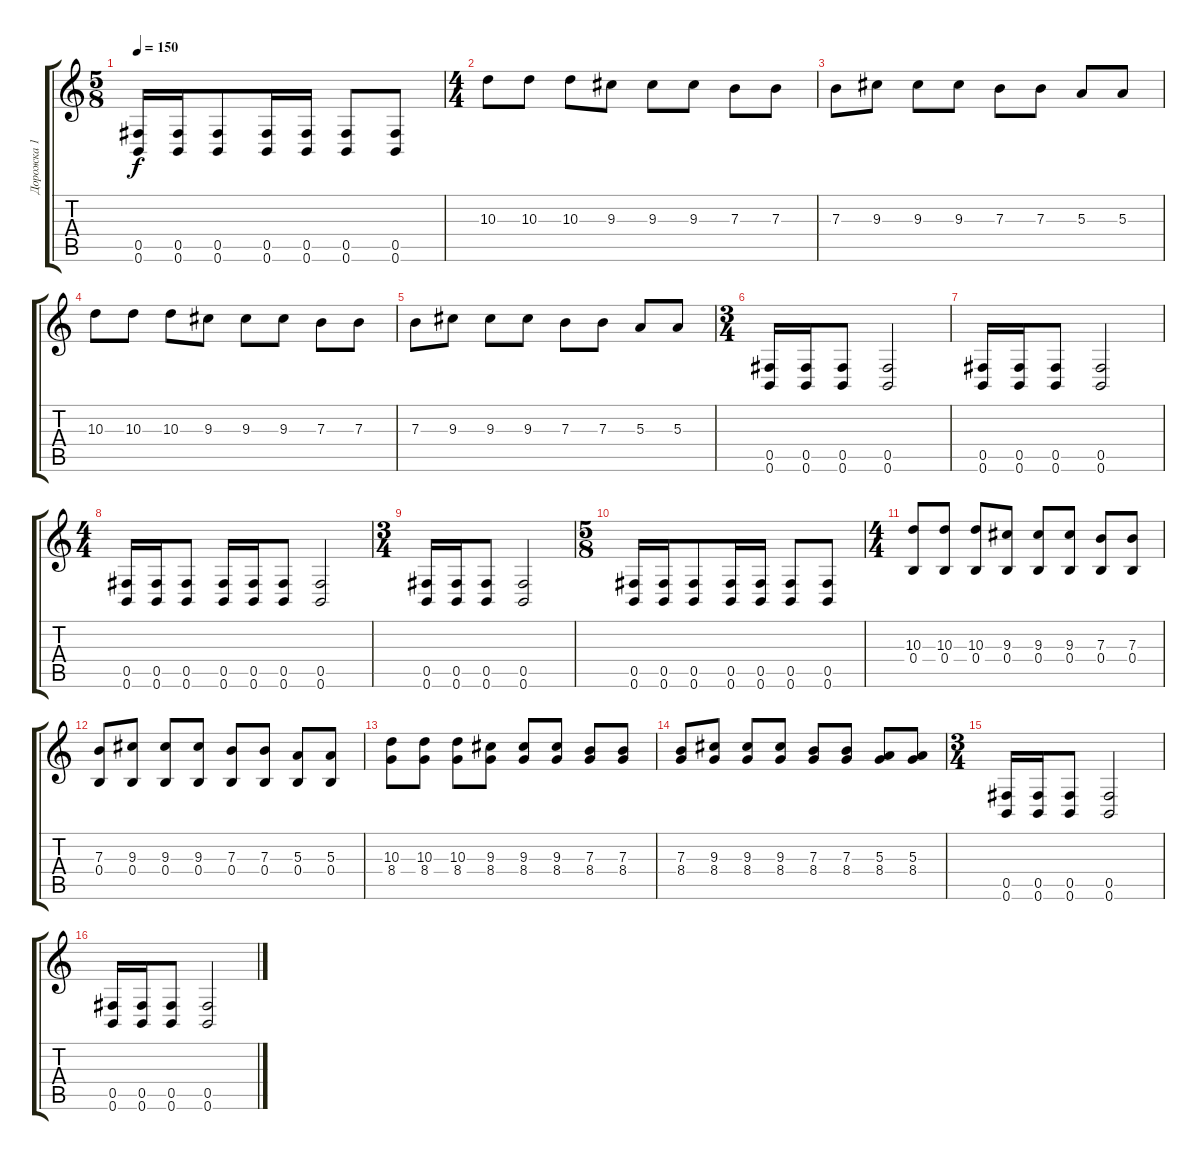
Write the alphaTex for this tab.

\track ("Дорожка 1" "Дорожка 1") {instrument distortionguitar}
\staff {score tabs}
\tuning (Db4 Ab3 E3 B2 Gb2 B1) {hide}
\ts (5 8)
\tempo 150
\clef g2
\ks c
(0.5 0.6).16{dy f} (0.5 0.6).16 (0.5 0.6).8 (0.5 0.6).16 (0.5 0.6).16 (0.5 0.6).8 (0.5 0.6).8 |
\ts (4 4)
10.3.8 10.3.8 10.3.8 9.3.8 9.3.8 9.3.8 7.3.8 7.3.8 |
7.3.8 9.3.8 9.3.8 9.3.8 7.3.8 7.3.8 5.3.8 5.3.8 |
10.3.8 10.3.8 10.3.8 9.3.8 9.3.8 9.3.8 7.3.8 7.3.8 |
7.3.8 9.3.8 9.3.8 9.3.8 7.3.8 7.3.8 5.3.8 5.3.8 |
\ts (3 4)
(0.5 0.6).16 (0.5 0.6).16 (0.5 0.6).8 (0.5 0.6).2 |
(0.5 0.6).16 (0.5 0.6).16 (0.5 0.6).8 (0.5 0.6).2 |
\ts (4 4)
(0.5 0.6).16 (0.5 0.6).16 (0.5 0.6).8 (0.5 0.6).16 (0.5 0.6).16 (0.5 0.6).8 (0.5 0.6).2 |
\ts (3 4)
(0.5 0.6).16 (0.5 0.6).16 (0.5 0.6).8 (0.5 0.6).2 |
\ts (5 8)
(0.5 0.6).16 (0.5 0.6).16 (0.5 0.6).8 (0.5 0.6).16 (0.5 0.6).16 (0.5 0.6).8 (0.5 0.6).8 |
\ts (4 4)
(10.3 0.4).8 (10.3 0.4).8 (10.3 0.4).8 (9.3 0.4).8 (9.3 0.4).8 (9.3 0.4).8 (7.3 0.4).8 (7.3 0.4).8 |
(7.3 0.4).8 (9.3 0.4).8 (9.3 0.4).8 (9.3 0.4).8 (7.3 0.4).8 (7.3 0.4).8 (5.3 0.4).8 (5.3 0.4).8 |
(10.3 8.4).8 (10.3 8.4).8 (10.3 8.4).8 (9.3 8.4).8 (9.3 8.4).8 (9.3 8.4).8 (7.3 8.4).8 (7.3 8.4).8 |
(7.3 8.4).8 (9.3 8.4).8 (9.3 8.4).8 (9.3 8.4).8 (7.3 8.4).8 (7.3 8.4).8 (5.3 8.4).8 (5.3 8.4).8 |
\ts (3 4)
(0.5 0.6).16 (0.5 0.6).16 (0.5 0.6).8 (0.5 0.6).2 |
(0.5 0.6).16 (0.5 0.6).16 (0.5 0.6).8 (0.5 0.6).2
